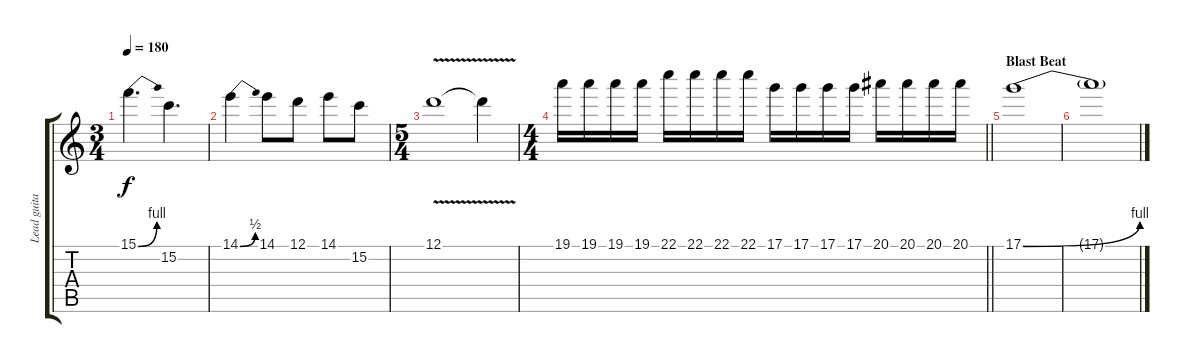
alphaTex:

\track ("Lead guitar" "Lead guita") {instrument distortionguitar}
\staff {score tabs}
\tuning (D4 A3 F3 C3 G2 D2) {hide}
\ts (3 4)
\tempo 180
\clef g2
\ks c
15.1{be (bend 0 0 60 4)}.4{d dy f} 15.2.4{d} |
14.1{be (bend 0 0 60 2)}.4 14.1.8 12.1.8 14.1.8 15.2.8 |
\ts (5 4)
12.1{v}.1 12.1{t}.4 |
\ts (4 4)
\barLineRight lightlight
19.1.16 19.1.16 19.1.16 19.1.16 22.1.16 22.1.16 22.1.16 22.1.16 17.1.16 17.1.16 17.1.16 17.1.16 20.1.16 20.1.16 20.1.16 20.1.16 |
\section ("" "Blast Beat")
17.1{be (bend 0 0 60 4)}.1{volume 3} |
17.1{t}.1
